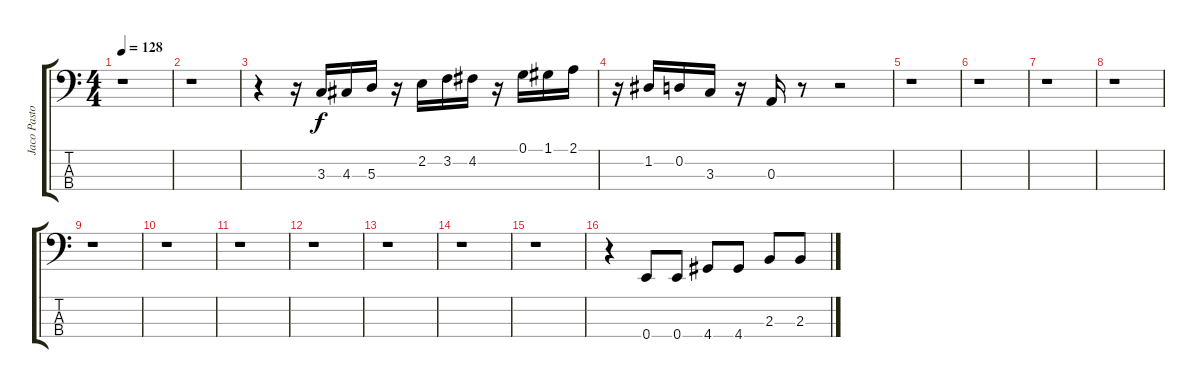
\track ("Jaco Pastorius" "Jaco Pasto") {instrument fretlessbass}
\staff {score tabs}
\tuning (G2 D2 A1 E1) {hide}
\ts (4 4)
\tempo 128
\clef f4
\ks c
r.1{dy f} |
r.1 |
r.4 r.16 3.3.16 4.3.16 5.3.16 r.16 2.2.16 3.2.16 4.2.16 r.16 0.1.16 1.1.16 2.1.16 |
r.16 1.2.16 0.2.16 3.3.16 r.16 0.3.16 r.8 r.2 |
r.1 |
r.1 |
r.1 |
r.1 |
r.1 |
r.1 |
r.1 |
r.1 |
r.1 |
r.1 |
r.1 |
r.4 0.4.8 0.4.8 4.4.8 4.4.8 2.3.8 2.3.8
